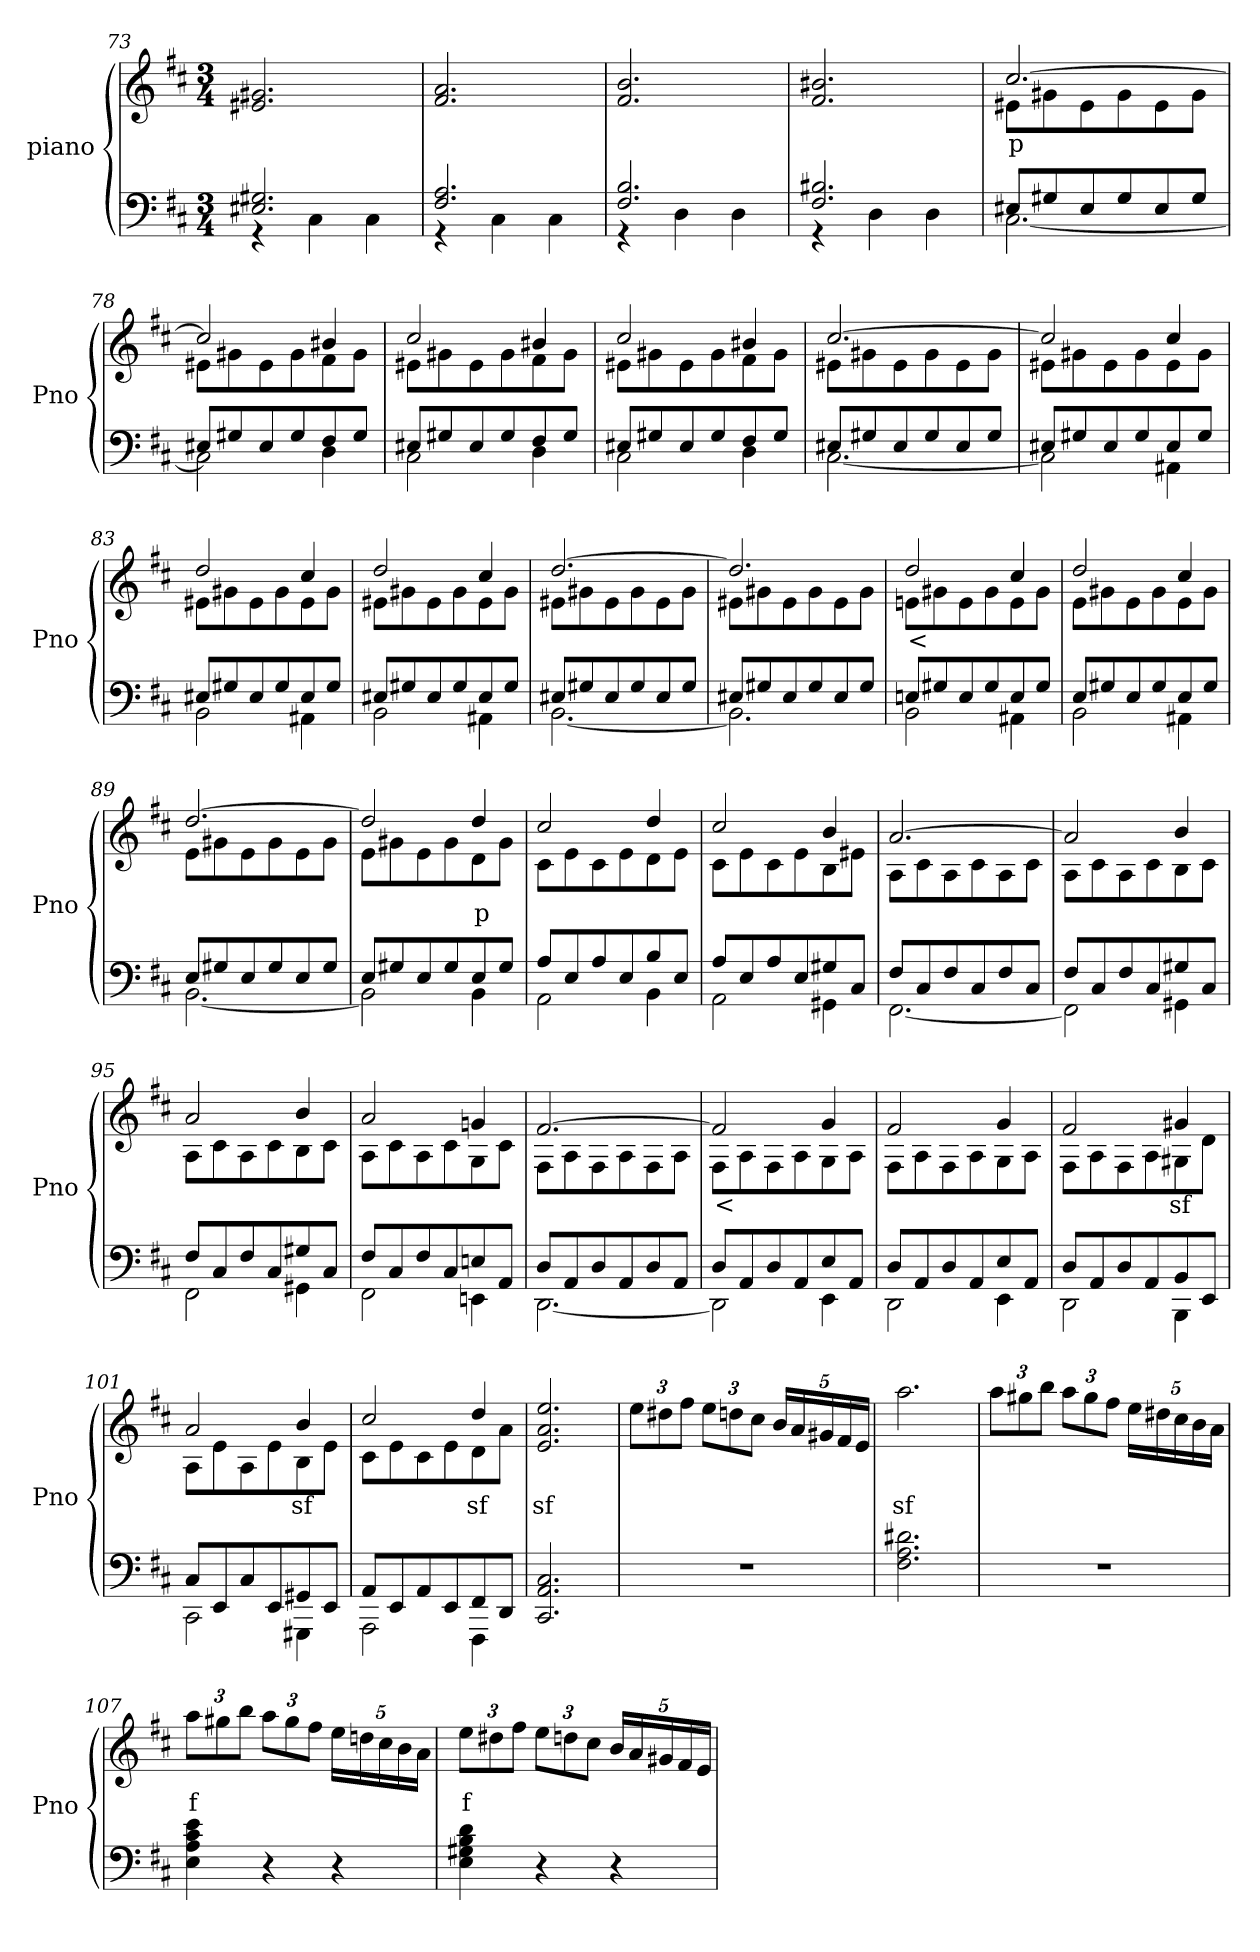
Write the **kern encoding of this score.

**kern	**kern	**text
*part2	*part1	*part1
*staff2	*staff1	*staff1
*I"piano	*I"piano	*
*I'Pno	*I'Pno	*
!!LO:PB:g=z
*clefF4	*clefG2	*
*k[f#c#]	*k[f#c#]	*
*D:	*D:	*
*M3/4	*M3/4	*
=73	=73	=73
*^	*	*
2.E#X/ 2.G#X/	4r	2.e#X/ 2.g#X/	.
.	4C#\	.	.
.	4C#\	.	.
=74	=74	=74	=74
2.F#/ 2.A/	4r	2.f#/ 2.a/	.
.	4C#\	.	.
.	4C#\	.	.
=75	=75	=75	=75
2.F#/ 2.B/	4r	2.f#/ 2.b/	.
.	4D\	.	.
.	4D\	.	.
=76	=76	=76	=76
2.F#/ 2.B#X/	4r	2.f#/ 2.b#X/	.
.	4D\	.	.
.	4D\	.	.
=77	=77	=77	=77
*	*	*^	*
!	!	!	!	!LO:LY:b
8E#X/L	[2.C#\	[2.cc#/	8e#X\L	p
8G#X/	.	.	8g#X\	.
8E#/	.	.	8e#\	.
8G#/	.	.	8g#\	.
8E#/	.	.	8e#\	.
8G#/J	.	.	8g#\J	.
=78	=78	=78	=78	=78
8E#X/L	2C#\]	2cc#/]	8e#X\L	.
8G#X/	.	.	8g#X\	.
8E#/	.	.	8e#\	.
8G#/	.	.	8g#\	.
8F#/	4D\	4b#X/	8f#\	.
8G#/J	.	.	8g#\J	.
=79	=79	=79	=79	=79
8E#X/L	2C#\	2cc#/	8e#X\L	.
8G#X/	.	.	8g#X\	.
8E#/	.	.	8e#\	.
8G#/	.	.	8g#\	.
8F#/	4D\	4b#X/	8f#\	.
8G#/J	.	.	8g#\J	.
!!LO:LB:g=z	!!
=80	=80	=80	=80	=80
8E#X/L	2C#\	2cc#/	8e#X\L	.
8G#X/	.	.	8g#X\	.
8E#/	.	.	8e#\	.
8G#/	.	.	8g#\	.
8F#/	4D\	4b#X/	8f#\	.
8G#/J	.	.	8g#\J	.
=81	=81	=81	=81	=81
8E#X/L	[2.C#\	[2.cc#/	8e#X\L	.
8G#X/	.	.	8g#X\	.
8E#/	.	.	8e#\	.
8G#/	.	.	8g#\	.
8E#/	.	.	8e#\	.
8G#/J	.	.	8g#\J	.
=82	=82	=82	=82	=82
8E#X/L	2C#\]	2cc#/]	8e#X\L	.
8G#X/	.	.	8g#X\	.
8E#/	.	.	8e#\	.
8G#/	.	.	8g#\	.
8E#/	4AA#X\	4cc#/	8e#\	.
8G#/J	.	.	8g#\J	.
=83	=83	=83	=83	=83
8E#X/L	2BB\	2dd/	8e#X\L	.
8G#X/	.	.	8g#X\	.
8E#/	.	.	8e#\	.
8G#/	.	.	8g#\	.
8E#/	4AA#X\	4cc#/	8e#\	.
8G#/J	.	.	8g#\J	.
=84	=84	=84	=84	=84
8E#X/L	2BB\	2dd/	8e#X\L	.
8G#X/	.	.	8g#X\	.
8E#/	.	.	8e#\	.
8G#/	.	.	8g#\	.
8E#/	4AA#X\	4cc#/	8e#\	.
8G#/J	.	.	8g#\J	.
=85	=85	=85	=85	=85
8E#X/L	[2.BB\	[2.dd/	8e#X\L	.
8G#X/	.	.	8g#X\	.
8E#/	.	.	8e#\	.
8G#/	.	.	8g#\	.
8E#/	.	.	8e#\	.
8G#/J	.	.	8g#\J	.
!!LO:LB:g=z	!!
=86	=86	=86	=86	=86
8E#X/L	2.BB\]	2.dd/]	8e#X\L	.
8G#X/	.	.	8g#X\	.
8E#/	.	.	8e#\	.
8G#/	.	.	8g#\	.
8E#/	.	.	8e#\	.
8G#/J	.	.	8g#\J	.
=87	=87	=87	=87	=87
!	!	!	!	!LO:LY:b
8En/L	2BB\	2dd/	8en\L	<
8G#X/	.	.	8g#X\	.
8E/	.	.	8e\	.
8G#/	.	.	8g#\	.
8E/	4AA#X\	4cc#/	8e\	.
8G#/J	.	.	8g#\J	.
=88	=88	=88	=88	=88
8E/L	2BB\	2dd/	8e\L	.
8G#X/	.	.	8g#X\	.
8E/	.	.	8e\	.
8G#/	.	.	8g#\	.
8E/	4AA#X\	4cc#/	8e\	.
8G#/J	.	.	8g#\J	.
=89	=89	=89	=89	=89
8E/L	[2.BB\	[2.dd/	8e\L	.
8G#X/	.	.	8g#X\	.
8E/	.	.	8e\	.
8G#/	.	.	8g#\	.
8E/	.	.	8e\	.
8G#/J	.	.	8g#\J	.
=90	=90	=90	=90	=90
8E/L	2BB\]	2dd/]	8e\L	.
8G#X/	.	.	8g#X\	.
8E/	.	.	8e\	.
8G#/	.	.	8g#\	.
!	!	!	!	!LO:LY:b
8E/	4BB\	4dd/	8d\	p
8G#/J	.	.	8g#\J	.
=91	=91	=91	=91	=91
8A/L	2AA\	2cc#/	8c#\L	.
8E/	.	.	8e\	.
8A/	.	.	8c#\	.
8E/	.	.	8e\	.
8B/	4BB\	4dd/	8d\	.
8E/J	.	.	8e\J	.
!!LO:LB:g=z	!!
=92	=92	=92	=92	=92
8A/L	2AA\	2cc#/	8c#\L	.
8E/	.	.	8e\	.
8A/	.	.	8c#\	.
8E/	.	.	8e\	.
8G#X/	4GG#X\	4b/	8B\	.
8C#/J	.	.	8e#X\J	.
=93	=93	=93	=93	=93
8F#/L	[2.FF#\	[2.a/	8A\L	.
8C#/	.	.	8c#\	.
8F#/	.	.	8A\	.
8C#/	.	.	8c#\	.
8F#/	.	.	8A\	.
8C#/J	.	.	8c#\J	.
=94	=94	=94	=94	=94
8F#/L	2FF#\]	2a/]	8A\L	.
8C#/	.	.	8c#\	.
8F#/	.	.	8A\	.
8C#/	.	.	8c#\	.
8G#X/	4GG#X\	4b/	8B\	.
8C#/J	.	.	8c#\J	.
=95	=95	=95	=95	=95
8F#/L	2FF#\	2a/	8A\L	.
8C#/	.	.	8c#\	.
8F#/	.	.	8A\	.
8C#/	.	.	8c#\	.
8G#X/	4GG#X\	4b/	8B\	.
8C#/J	.	.	8c#\J	.
=96	=96	=96	=96	=96
8F#/L	2FF#\	2a/	8A\L	.
8C#/	.	.	8c#\	.
8F#/	.	.	8A\	.
8C#/	.	.	8c#\	.
8En/	4EEn\	4gn/	8G\	.
8AA/J	.	.	8c#\J	.
=97	=97	=97	=97	=97
8D/L	[2.DD\	[2.f#/	8F#\L	.
8AA/	.	.	8A\	.
8D/	.	.	8F#\	.
8AA/	.	.	8A\	.
8D/	.	.	8F#\	.
8AA/J	.	.	8A\J	.
!!LO:LB:g=z	!!
=98	=98	=98	=98	=98
!	!	!	!	!LO:LY:b
8D/L	2DD\]	2f#/]	8F#\L	<
8AA/	.	.	8A\	.
8D/	.	.	8F#\	.
8AA/	.	.	8A\	.
8E/	4EE\	4g/	8G\	.
8AA/J	.	.	8A\J	.
=99	=99	=99	=99	=99
8D/L	2DD\	2f#/	8F#\L	.
8AA/	.	.	8A\	.
8D/	.	.	8F#\	.
8AA/	.	.	8A\	.
8E/	4EE\	4g/	8G\	.
8AA/J	.	.	8A\J	.
=100	=100	=100	=100	=100
8D/L	2DD\	2f#/	8F#\L	.
8AA/	.	.	8A\	.
8D/	.	.	8F#\	.
8AA/	.	.	8A\	.
!	!	!	!	!LO:LY:b
8BB/	4BBB\	4g#X/	8G#X\	sf
8EE/J	.	.	8d\J	.
=101	=101	=101	=101	=101
8C#/L	2CC#\	2a/	8A\L	.
8EE/	.	.	8e\	.
8C#/	.	.	8A\	.
8EE/	.	.	8e\	.
!	!	!	!	!LO:LY:b
8GG#X/	4GGG#X\	4b/	8B\	sf
8EE/J	.	.	8e\J	.
=102	=102	=102	=102	=102
8AA/L	2AAA\	2cc#/	8c#\L	.
8EE/	.	.	8e\	.
8AA/	.	.	8c#\	.
8EE/	.	.	8e\	.
!	!	!	!	!LO:LY:b
8FF#/	4FFF#\	4dd/	8d\	sf
8DD/J	.	.	8a\J	.
*v	*v	*	*	*
=103	=103	=103	=103
!	!	!	!LO:LY:b
*	*v	*v	*
2.CC#/ 2.AA/ 2.C#/	2.e/ 2.a/ 2.ee/	sf
!!LO:PB:g=z
=104	=104	=104
*	*Xbrackettup	*
2.r	12ee\L	.
.	12dd#X\	.
.	12ff#\J	.
.	12ee\L	.
.	12ddn\	.
.	12cc#\J	.
.	20b/LL	.
.	20a/	.
.	20g#X/	.
.	20f#/	.
.	20e/JJ	.
=105	=105	=105
!	!	!LO:LY:b
2.F#\ 2.A\ 2.d#X\	2.aa\	sf
=106	=106	=106
2.r	12aa\L	.
.	12gg#X\	.
.	12bb\J	.
.	12aa\L	.
.	12gg#\	.
.	12ff#\J	.
.	20ee\LL	.
.	20dd#X\	.
.	20cc#\	.
.	20b\	.
.	20a\JJ	.
=107	=107	=107
!	!	!LO:LY:b
4E\ 4A\ 4c#\ 4e\	12aa\L	f
.	12gg#X\	.
.	12bb\J	.
4r	12aa\L	.
.	12gg#\	.
.	12ff#\J	.
4r	20ee\LL	.
.	20ddn\	.
.	20cc#\	.
.	20b\	.
.	20a\JJ	.
!!LO:LB:g=z
=108	=108	=108
!	!	!LO:LY:b
4E\ 4G#X\ 4B\ 4d\	12ee\L	f
.	12dd#X\	.
.	12ff#\J	.
4r	12ee\L	.
.	12ddn\	.
.	12cc#\J	.
4r	20b/LL	.
.	20a/	.
.	20g#X/	.
.	20f#/	.
.	20e/JJ	.
=	=	=
*-	*-	*-
